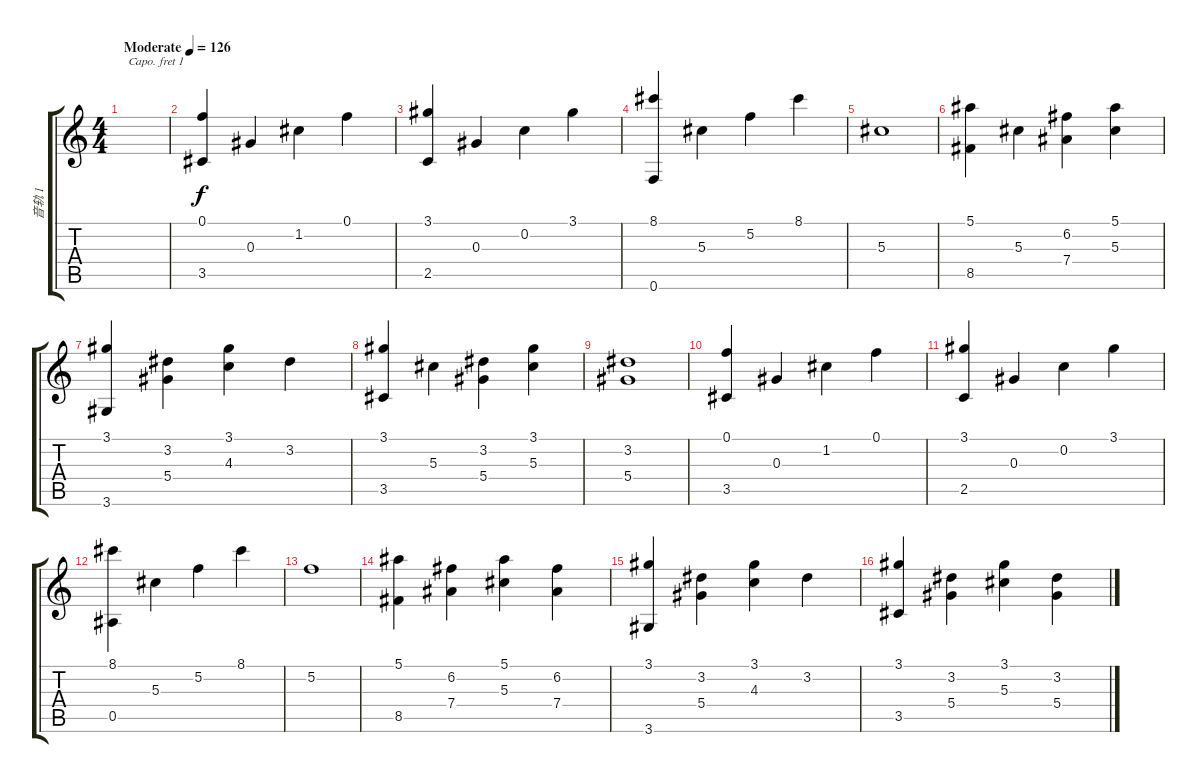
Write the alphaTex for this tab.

\track ("音轨 1" "音轨 1") {instrument acousticguitarsteel}
\staff {score tabs}
\capo 1
\tuning (E4 B3 G3 D3 A2 E2) {hide}
\ts (4 4)
\tempo (126 "Moderate")
\clef g2
\ks c
|
(0.1 3.5).4 0.3.4 1.2.4 0.1.4 |
(3.1 2.5).4 0.3.4 0.2.4 3.1.4 |
(8.1 0.6).4 5.3.4 5.2.4 8.1.4 |
5.3.1{txt ""} |
(5.1 8.5).4 5.3.4 (6.2 7.4).4 (5.1 5.3).4 |
(3.1 3.6).4 (3.2 5.4).4 (3.1 4.3).4 3.2.4 |
(3.1 3.5).4 5.3.4 (3.2 5.4).4 (3.1 5.3).4 |
(3.2 5.4).1 |
(0.1 3.5).4 0.3.4 1.2.4 0.1.4 |
(3.1 2.5).4 0.3.4 0.2.4 3.1.4 |
(8.1 0.5).4 5.3.4 5.2.4 8.1.4 |
5.2.1 |
(5.1 8.5).4 (6.2 7.4).4 (5.1 5.3).4 (6.2 7.4).4 |
(3.1 3.6).4 (3.2 5.4).4 (3.1 4.3).4 3.2.4 |
(3.1 3.5).4 (3.2 5.4).4 (3.1 5.3).4 (3.2 5.4).4
